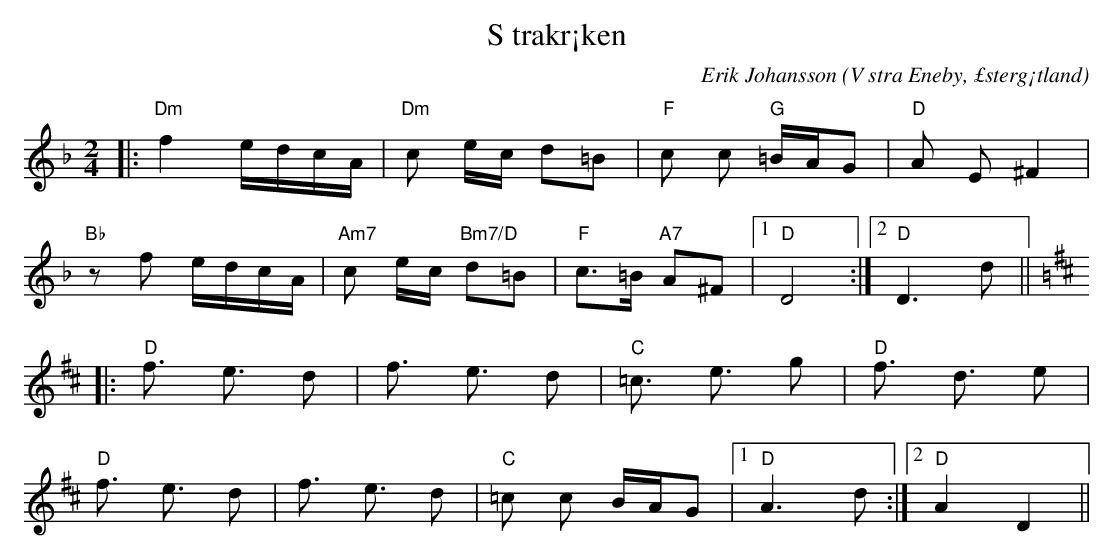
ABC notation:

X:1
T:S trakr¡ken
C:Erik Johansson
O:V stra Eneby, £sterg¡tland
Q:90
M:2/4
L:1/8
K:Dm
|:"Dm"f2 e/d/c/A/ |"Dm"c e/c/ d=B| "F" c c "G" =B/A/G | "D" A E ^F2 |
"Bb" zf e/d/c/A/ |"Am7"c e/c/ "Bm7/D"d=B| "F" c>=B  "A7" A^F |1 "D" D4 :|2 "D" D3d ||
K:D
|:"D" f3/2 e3/2 d |f3/2 e3/2 d| "C" =c3/2 e3/2 g| "D" f3/2 d3/2 e |
"D" f3/2 e3/2 d |f3/2 e3/2 d| "C"=c c  B/A/G  |1 "D" A3  d:|2 "D" A2 D2||
